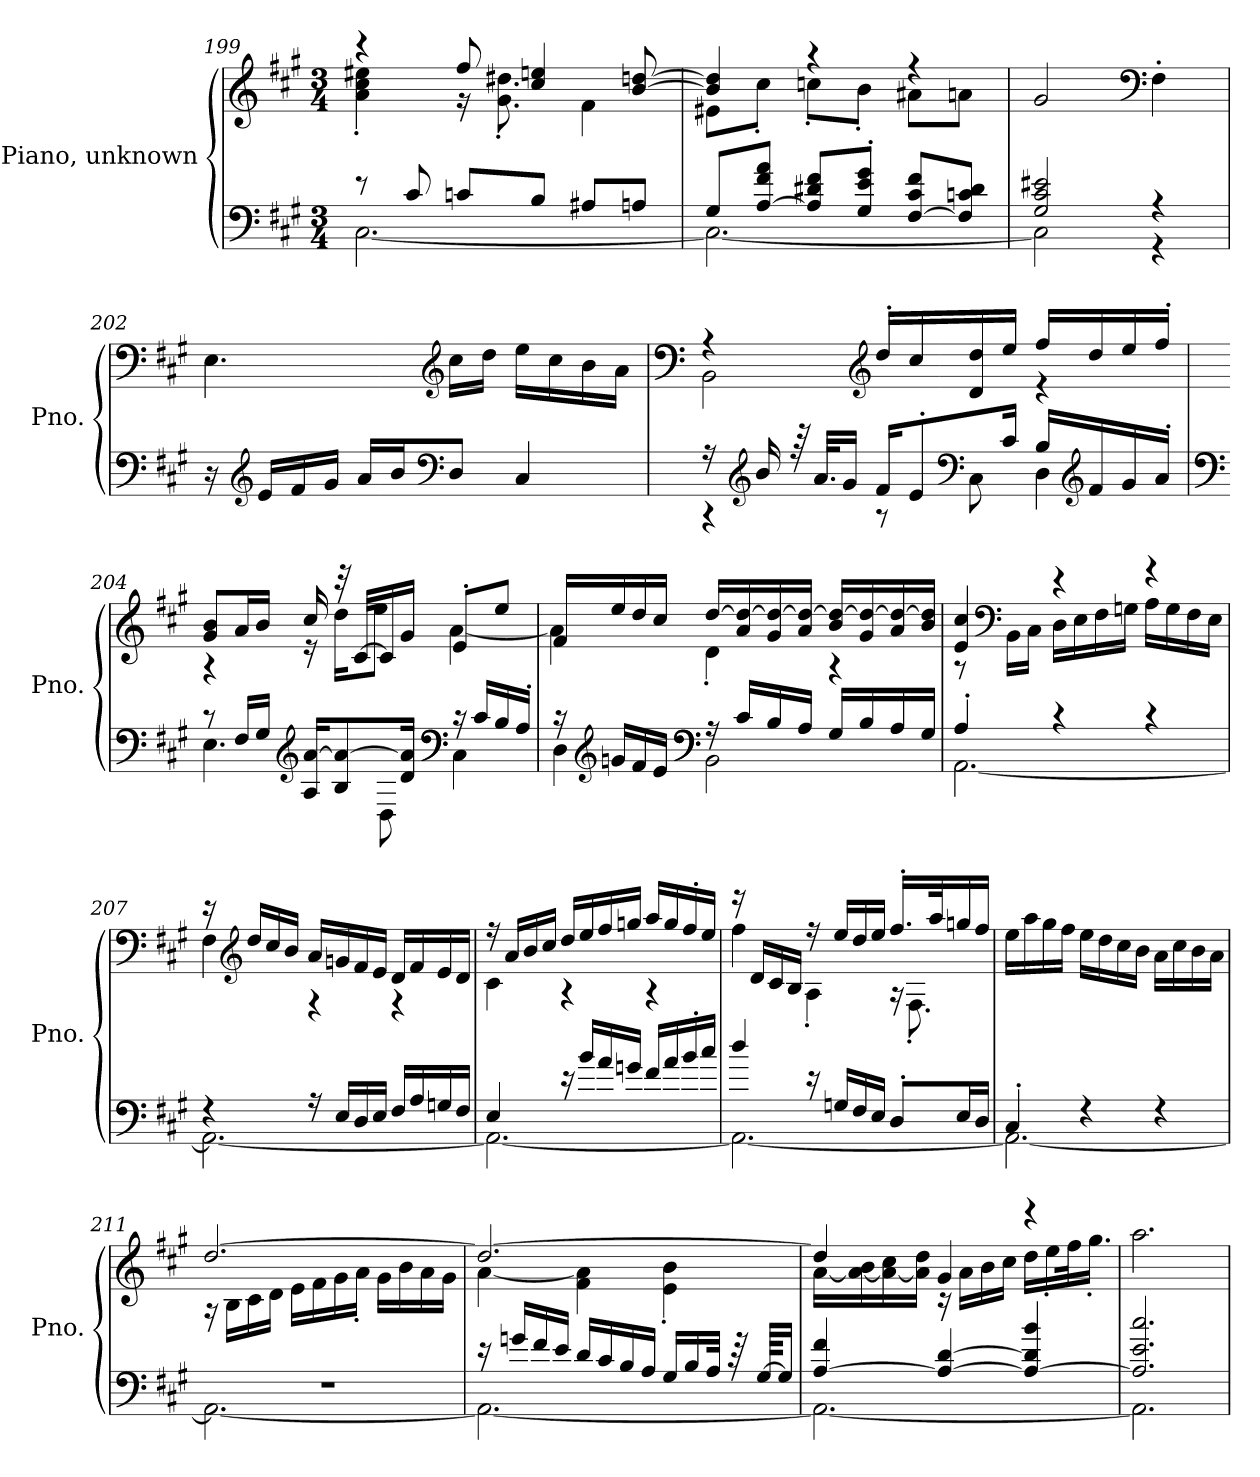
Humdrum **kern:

**kern	**kern
*part1	*part1
*staff2	*staff1
*I"Piano, unknown	*
*I'Pno.	*
!!LO:LB:g=z
*clefF4	*clefG2
*k[f#c#g#]	*k[f#c#g#]
*M3/4	*M3/4
=199	=199
*^	*^
8r	[2.C#\	4r	4a\' 4cc#\' 4ee#X\'
8c#/	.	.	.
8cn/L	.	8ff#/	16r
.	.	.	8.g#\' 8.dd#X\'
8B/J	.	4cc#/ 4een/	.
8A#X/L	.	.	4f#\
8An/J	.	[8b/ [8ddn/	.
=200	=200	=200	=200
8G#/L	2.C#\_	4b/] 4dd/]	8e#X\L
[8A/ 8f#/ 8a/J	.	.	8cc#'\J
8A/] 8d#X/ 8f#/L	.	4r	8ccn'\L
8G#/' 8e/' 8g#/'J	.	.	8b'\J
[8F#/ 8c#/ 8f#/L	.	4r	8a#X\L
8F#/] 8cn/ 8d#/J	.	.	8an\J
*	*	*v	*v
=201	=201	=201
2G#/ 2c#/ 2e#X/	2C#\]	2g#/
*	*	*clefF4
4r	4r	4F#'\
*v	*v	*
!!LO:LB:g=z
=202	=202
16r	4.E\
*clefG2	*
16e/LL	.
16f#/	.
16g#/JJ	.
16a/LL	.
16b/J	.
*clefF4	*clefG2
8D/J	16cc#\LL
.	16dd\JJ
4C#/	16ee\LL
.	16cc#\
.	16b\
.	16a\JJ
=203	=203
*	*clefF4
*^	*^
16r	4r	4r	2BB\
*clefG2	*	*	*
16b/	.	.	.
64r	.	.	.
32.a/KLL	.	.	.
16g#/JJ	.	.	.
*	*	*clefG2	*
16f#/KL	8r	16dd'/LL	.
8e'/	.	16cc#/	.
*clefF4	*	*	*
.	8C#\	16d/ 16dd/	.
16c#/Jk	.	16ee/JJ	.
16B/LL	4D\	16ff#/LL	4r
*clefG2	*	*	*
16f#/	.	16dd/	.
16g#/	.	16ee/	.
16a'/JJ	.	16ff#'/JJ	.
!!LO:LB:g=z	!!
=204	=204	=204	=204
*clefF4	*	*	*
8r	4.E\	8g#/ 8b/L	4r
16F#/LL	.	16a/L	.
16G#/JJ	.	16b/JJ	.
*clefG2	*	*	*
16A/ [16a/KL	.	16cc#/	16r
8B/ 8a/_	.	32r	16dd\KL
.	.	[32c#/KLL	.
.	8D\	16c#/]	8ee\J
16d/ 16a/]Jk	.	16g#/JJ	.
*clefF4	*	*	*
16r	4C#\	8e'/L	[4a\
16c#/LL	.	.	.
16B/	.	8ee/J	.
16A'/JJ	.	.	.
=205	=205	=205	=205
16r	4D\	16f#/LL	4a\]
*clefG2	*	*	*
16gn/LL	.	16ee/	.
16f#/	.	16dd/	.
16e/JJ	.	16cc#/JJ	.
*clefF4	*	*	*
16r	2BB\	[16dd/LL	4d'\
16c#/LL	.	16a/ 16dd/_	.
16B/	.	16g#/ 16dd/_	.
16A/JJ	.	16a/ 16dd/_JJ	.
16G#/LL	.	16b/ 16dd/_LL	4r
16B/	.	16g#/ 16dd/_	.
16A/	.	16a/ 16dd/_	.
16G#/JJ	.	16b/ 16dd/]JJ	.
!!LO:LB:g=z	!!
=206	=206	=206	=206
4A'/	[2.AA\	4e/ 4cc#/	8r
*	*	*clefF4	*
.	.	.	16BB\LL
.	.	.	16C#\JJ
4r	.	4r	16D\LL
.	.	.	16E\
.	.	.	16F#\
.	.	.	16Gn\JJ
4r	.	4r	16A\LL
.	.	.	16G\
.	.	.	16F#\
.	.	.	16E\JJ
=207	=207	=207	=207
4r	2.AA\_	16r	4F#\
*	*	*clefG2	*
.	.	16dd/LL	.
.	.	16cc#/	.
.	.	16b/JJ	.
16r	.	16a/LL	4r
16E/LL	.	16gn/	.
16D/	.	16f#/	.
16E/JJ	.	16e/JJ	.
16F#/LL	.	16d/LL	4r
16A/	.	16f#/	.
16Gn/	.	16e/	.
16F#/JJ	.	16d/JJ	.
=208	=208	=208	=208
4E/	2.AA\_	16r	4c#\
.	.	16a/LL	.
.	.	16b/	.
.	.	16cc#/JJ	.
16r	.	16dd/LL	4r
16b/LL	.	16ee/	.
16a/	.	16ff#/	.
16gn/JJ	.	16ggn/JJ	.
16f#/LL	.	16aa/LL	4r
16a/	.	16gg/	.
16b'/	.	16ff#'/	.
16cc#/JJ	.	16ee/JJ	.
!!LO:LB:g=z	!!
=209	=209	=209	=209
4dd/	2.AA\_	16r	4ff#\
.	.	16d/LL	.
.	.	16c#/	.
.	.	16B/JJ	.
16r	.	16r	4A'\
16Gn/LL	.	16ee/LL	.
16F#/	.	16dd/	.
16E/JJ	.	16ee/JJ	.
8D'/L	.	16.ff#'/LL	16r
.	.	.	8.F#'\
.	.	32aa/K	.
16E/L	.	16ggn/	.
16D/JJ	.	16ff#/JJ	.
*	*	*v	*v
=210	=210	=210
4C#'/	2.AA\_	16ee\LL
.	.	16aa\
.	.	16gg#\
.	.	16ff#\JJ
4r	.	16ee\LL
.	.	16dd\
.	.	16cc#\
.	.	16b\JJ
4r	.	16a\LL
.	.	16cc#\
.	.	16b\
.	.	16a\JJ
=211	=211	=211
*	*	*^
2.r	2.AA\_	[2.dd/	16r
.	.	.	16B\LL
.	.	.	16c#\
.	.	.	16d\JJ
.	.	.	16e\LL
.	.	.	16f#\
.	.	.	16g#\
.	.	.	16a'\JJ
.	.	.	16g#\LL
.	.	.	16b\
.	.	.	16a\
.	.	.	16g#\JJ
!!LO:PB:g=z	!!
=212	=212	=212	=212
16r	2.AA\_	2.dd/_	[4a\
16gn/LL	.	.	.
16f#/	.	.	.
16e/JJ	.	.	.
16d/LL	.	.	4f#\ 4a\]
16c#/	.	.	.
16B/	.	.	.
16A/JJ	.	.	.
16G#/LL	.	.	4e\' 4b\'
16B/	.	.	.
32A/JJk	.	.	.
64r	.	.	.
[64G#/KKLL	.	.	.
16G#/JJ]	.	.	.
=213	=213	=213	=213
[4A/ 4f#/	2.AA\_	4dd/]	[16a\LL
.	.	.	16a\_ 16b\
.	.	.	16a\_ 16cc#\
.	.	.	16a\] 16dd\JJ
4A/_ [4d/	.	4g#/	16r
.	.	.	16a\LL
.	.	.	16b\
.	.	.	16cc#\JJ
4A/_ 4d/] 4b/	.	4r	16dd\LL
.	.	.	16ee'\
.	.	.	32ff#\K
.	.	.	16.gg#'\JJ
*	*	*v	*v
=214	=214	=214
2.A/] 2.e/ 2.cc#/	2.AA\]	2.aa\
*v	*v	*
=	=
*-	*-
